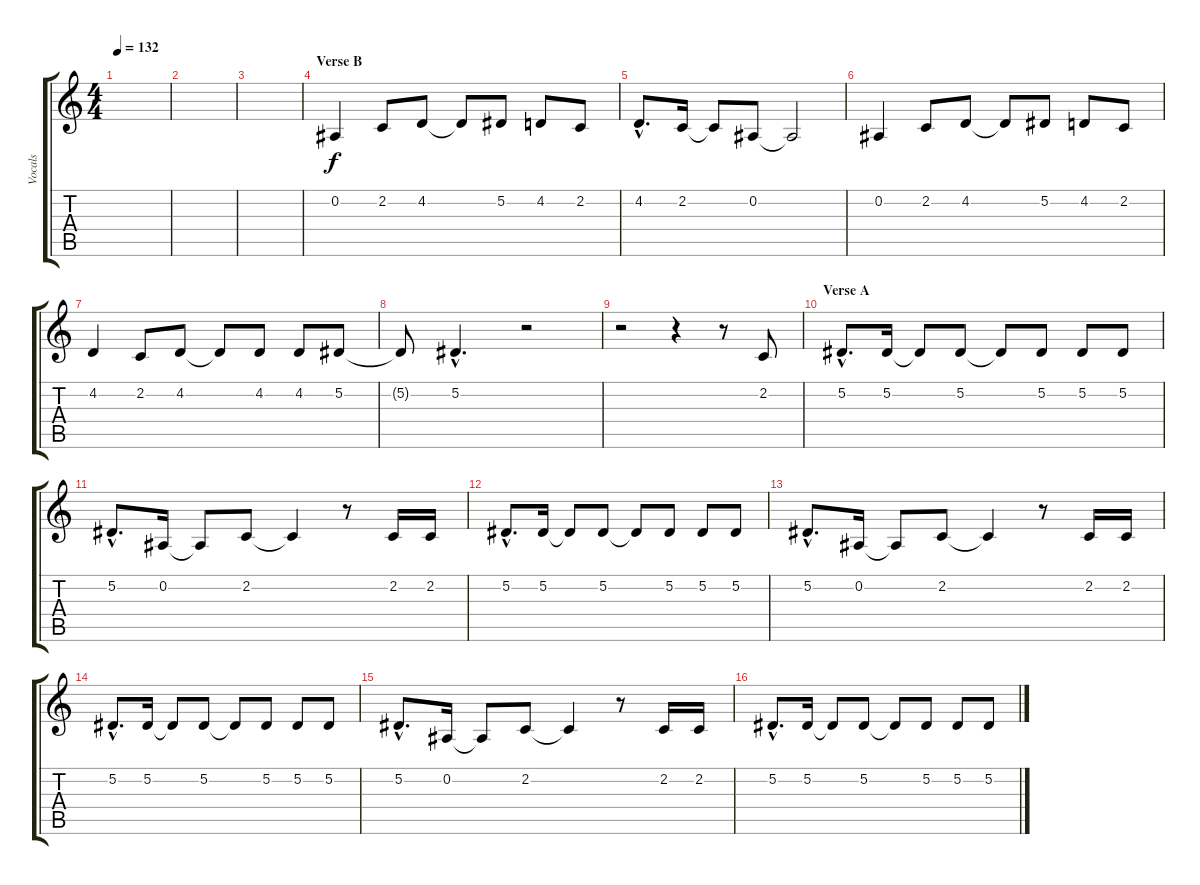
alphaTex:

\track ("Vocals" "Vocals") {instrument baritonesax}
\staff {score tabs}
\tuning (Eb4 Bb3 Gb3 Db3 Ab2 Eb2) {hide}
\ts (4 4)
\tempo 132
\clef g2
\ks c
|
|
|
\section ("" "Verse B")
0.2.4 2.2.8 4.2.8 4.2{t}.8 5.2.8 4.2.8 2.2.8 |
4.2{hac}.8{d} 2.2.16 2.2{t}.8 0.2.8 0.2{t}.2 |
0.2.4 2.2.8 4.2.8 4.2{t}.8 5.2.8 4.2.8 2.2.8 |
4.2.4 2.2.8 4.2.8 4.2{t}.8 4.2.8 4.2.8 5.2.8 |
5.2{t}.8 5.2{hac}.4{d} r.2 |
r.2 r.4 r.8 2.2.8 |
\section ("" "Verse A")
5.2{hac}.8{d} 5.2.16 5.2{t}.8 5.2.8 5.2{t}.8 5.2.8 5.2.8 5.2.8 |
5.2{hac}.8{d} 0.2.16 0.2{t}.8 2.2.8 2.2{t}.4 r.8 2.2.16 2.2.16 |
5.2{hac}.8{d} 5.2.16 5.2{t}.8 5.2.8 5.2{t}.8 5.2.8 5.2.8 5.2.8 |
5.2{hac}.8{d} 0.2.16 0.2{t}.8 2.2.8 2.2{t}.4 r.8 2.2.16 2.2.16 |
5.2{hac}.8{d} 5.2.16 5.2{t}.8 5.2.8 5.2{t}.8 5.2.8 5.2.8 5.2.8 |
5.2{hac}.8{d} 0.2.16 0.2{t}.8 2.2.8 2.2{t}.4 r.8 2.2.16 2.2.16 |
5.2{hac}.8{d} 5.2.16 5.2{t}.8 5.2.8 5.2{t}.8 5.2.8 5.2.8 5.2.8
